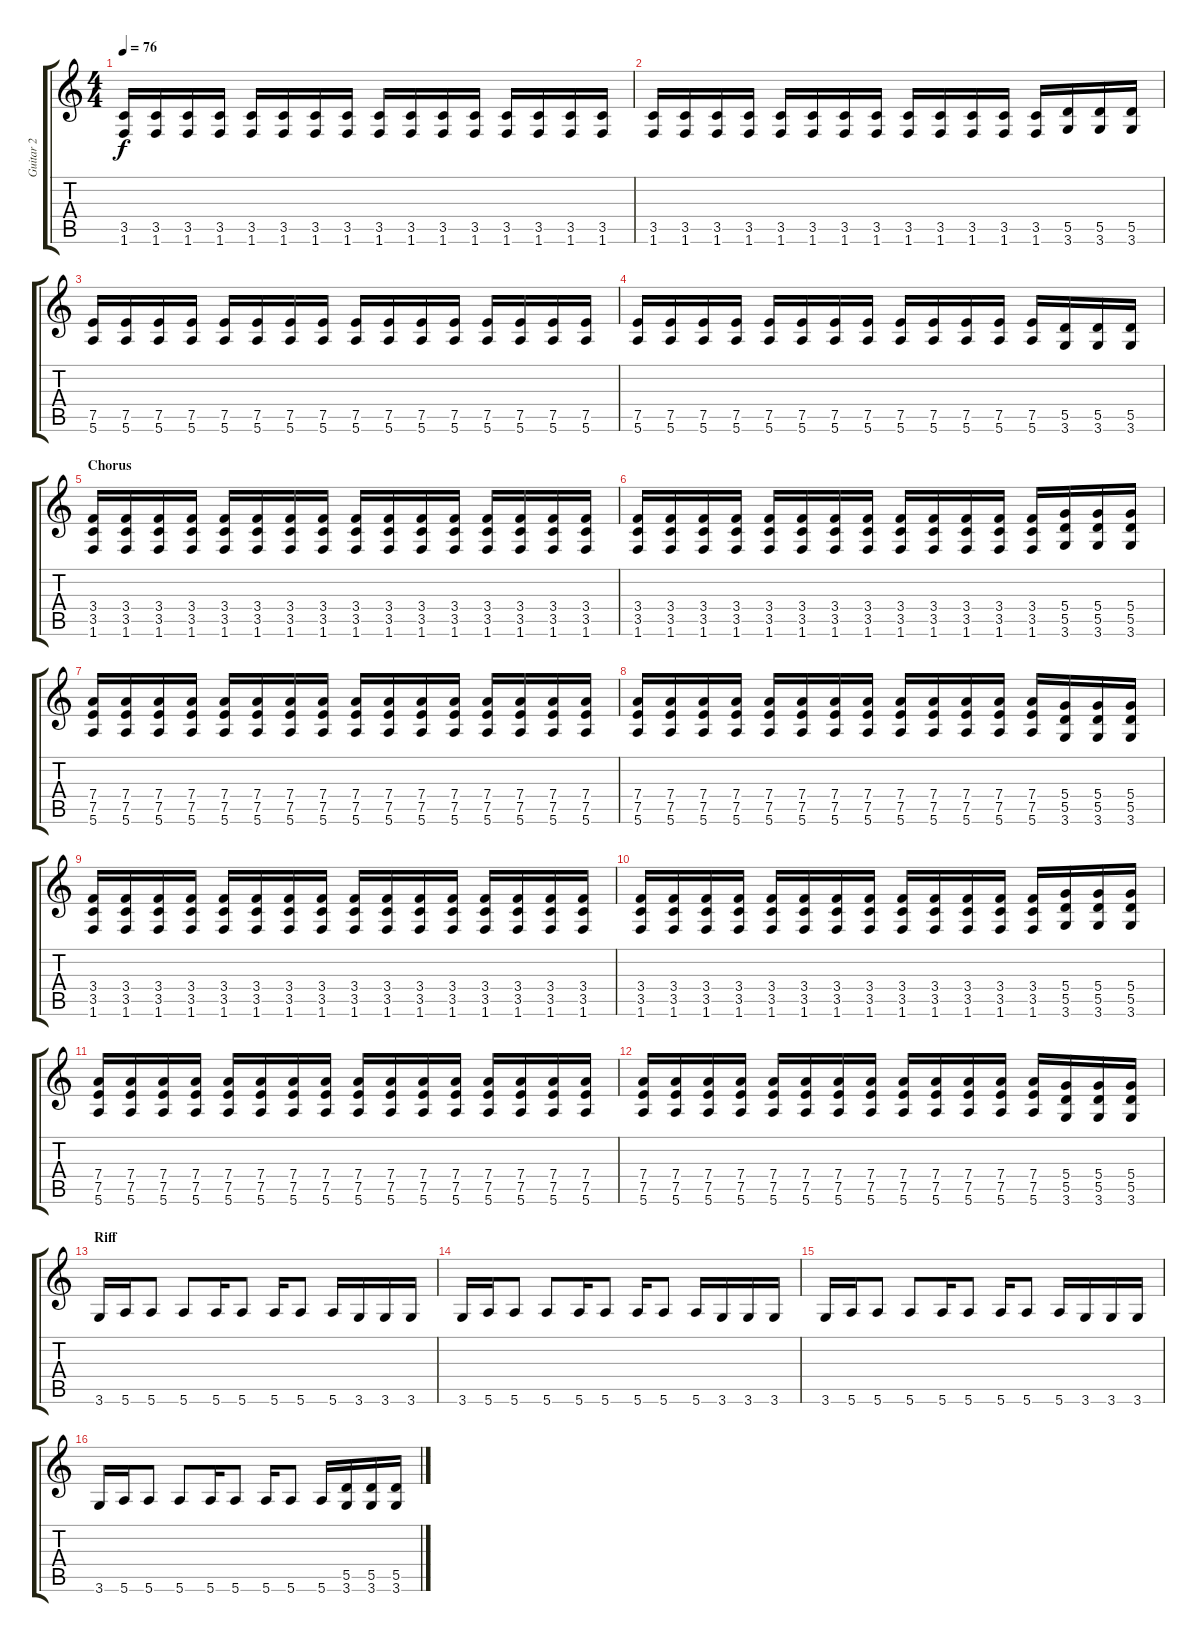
\track ("Guitar 2" "Guitar 2") {instrument distortionguitar}
\staff {score tabs}
\tuning (E4 B3 G3 D3 A2 E2) {hide}
\ts (4 4)
\tempo 76
\clef g2
\ks c
(3.5 1.6).16{dy f} (3.5 1.6).16 (3.5 1.6).16 (3.5 1.6).16 (3.5 1.6).16 (3.5 1.6).16 (3.5 1.6).16 (3.5 1.6).16 (3.5 1.6).16 (3.5 1.6).16 (3.5 1.6).16 (3.5 1.6).16 (3.5 1.6).16 (3.5 1.6).16 (3.5 1.6).16 (3.5 1.6).16 |
(3.5 1.6).16 (3.5 1.6).16 (3.5 1.6).16 (3.5 1.6).16 (3.5 1.6).16 (3.5 1.6).16 (3.5 1.6).16 (3.5 1.6).16 (3.5 1.6).16 (3.5 1.6).16 (3.5 1.6).16 (3.5 1.6).16 (3.5 1.6).16 (5.5 3.6).16 (5.5 3.6).16 (5.5 3.6).16 |
(7.5 5.6).16 (7.5 5.6).16 (7.5 5.6).16 (7.5 5.6).16 (7.5 5.6).16 (7.5 5.6).16 (7.5 5.6).16 (7.5 5.6).16 (7.5 5.6).16 (7.5 5.6).16 (7.5 5.6).16 (7.5 5.6).16 (7.5 5.6).16 (7.5 5.6).16 (7.5 5.6).16 (7.5 5.6).16 |
(7.5 5.6).16 (7.5 5.6).16 (7.5 5.6).16 (7.5 5.6).16 (7.5 5.6).16 (7.5 5.6).16 (7.5 5.6).16 (7.5 5.6).16 (7.5 5.6).16 (7.5 5.6).16 (7.5 5.6).16 (7.5 5.6).16 (7.5 5.6).16 (5.5 3.6).16 (5.5 3.6).16 (5.5 3.6).16 |
\section ("" "Chorus")
(3.4 3.5 1.6).16 (3.4 3.5 1.6).16 (3.4 3.5 1.6).16 (3.4 3.5 1.6).16 (3.4 3.5 1.6).16 (3.4 3.5 1.6).16 (3.4 3.5 1.6).16 (3.4 3.5 1.6).16 (3.4 3.5 1.6).16 (3.4 3.5 1.6).16 (3.4 3.5 1.6).16 (3.4 3.5 1.6).16 (3.4 3.5 1.6).16 (3.4 3.5 1.6).16 (3.4 3.5 1.6).16 (3.4 3.5 1.6).16 |
(3.4 3.5 1.6).16 (3.4 3.5 1.6).16 (3.4 3.5 1.6).16 (3.4 3.5 1.6).16 (3.4 3.5 1.6).16 (3.4 3.5 1.6).16 (3.4 3.5 1.6).16 (3.4 3.5 1.6).16 (3.4 3.5 1.6).16 (3.4 3.5 1.6).16 (3.4 3.5 1.6).16 (3.4 3.5 1.6).16 (3.4 3.5 1.6).16 (5.4 5.5 3.6).16 (5.4 5.5 3.6).16 (5.4 5.5 3.6).16 |
(7.4 7.5 5.6).16 (7.4 7.5 5.6).16 (7.4 7.5 5.6).16 (7.4 7.5 5.6).16 (7.4 7.5 5.6).16 (7.4 7.5 5.6).16 (7.4 7.5 5.6).16 (7.4 7.5 5.6).16 (7.4 7.5 5.6).16 (7.4 7.5 5.6).16 (7.4 7.5 5.6).16 (7.4 7.5 5.6).16 (7.4 7.5 5.6).16 (7.4 7.5 5.6).16 (7.4 7.5 5.6).16 (7.4 7.5 5.6).16 |
(7.4 7.5 5.6).16 (7.4 7.5 5.6).16 (7.4 7.5 5.6).16 (7.4 7.5 5.6).16 (7.4 7.5 5.6).16 (7.4 7.5 5.6).16 (7.4 7.5 5.6).16 (7.4 7.5 5.6).16 (7.4 7.5 5.6).16 (7.4 7.5 5.6).16 (7.4 7.5 5.6).16 (7.4 7.5 5.6).16 (7.4 7.5 5.6).16 (5.4 5.5 3.6).16 (5.4 5.5 3.6).16 (5.4 5.5 3.6).16 |
(3.4 3.5 1.6).16 (3.4 3.5 1.6).16 (3.4 3.5 1.6).16 (3.4 3.5 1.6).16 (3.4 3.5 1.6).16 (3.4 3.5 1.6).16 (3.4 3.5 1.6).16 (3.4 3.5 1.6).16 (3.4 3.5 1.6).16 (3.4 3.5 1.6).16 (3.4 3.5 1.6).16 (3.4 3.5 1.6).16 (3.4 3.5 1.6).16 (3.4 3.5 1.6).16 (3.4 3.5 1.6).16 (3.4 3.5 1.6).16 |
(3.4 3.5 1.6).16 (3.4 3.5 1.6).16 (3.4 3.5 1.6).16 (3.4 3.5 1.6).16 (3.4 3.5 1.6).16 (3.4 3.5 1.6).16 (3.4 3.5 1.6).16 (3.4 3.5 1.6).16 (3.4 3.5 1.6).16 (3.4 3.5 1.6).16 (3.4 3.5 1.6).16 (3.4 3.5 1.6).16 (3.4 3.5 1.6).16 (5.4 5.5 3.6).16 (5.4 5.5 3.6).16 (5.4 5.5 3.6).16 |
(7.4 7.5 5.6).16 (7.4 7.5 5.6).16 (7.4 7.5 5.6).16 (7.4 7.5 5.6).16 (7.4 7.5 5.6).16 (7.4 7.5 5.6).16 (7.4 7.5 5.6).16 (7.4 7.5 5.6).16 (7.4 7.5 5.6).16 (7.4 7.5 5.6).16 (7.4 7.5 5.6).16 (7.4 7.5 5.6).16 (7.4 7.5 5.6).16 (7.4 7.5 5.6).16 (7.4 7.5 5.6).16 (7.4 7.5 5.6).16 |
(7.4 7.5 5.6).16 (7.4 7.5 5.6).16 (7.4 7.5 5.6).16 (7.4 7.5 5.6).16 (7.4 7.5 5.6).16 (7.4 7.5 5.6).16 (7.4 7.5 5.6).16 (7.4 7.5 5.6).16 (7.4 7.5 5.6).16 (7.4 7.5 5.6).16 (7.4 7.5 5.6).16 (7.4 7.5 5.6).16 (7.4 7.5 5.6).16 (5.4 5.5 3.6).16 (5.4 5.5 3.6).16 (5.4 5.5 3.6).16 |
\section ("" "Riff")
3.6.16 5.6.16 5.6.8 5.6.8 5.6.16 5.6.8 5.6.16 5.6.8 5.6.16 3.6.16 3.6.16 3.6.16 |
3.6.16 5.6.16 5.6.8 5.6.8 5.6.16 5.6.8 5.6.16 5.6.8 5.6.16 3.6.16 3.6.16 3.6.16 |
3.6.16 5.6.16 5.6.8 5.6.8 5.6.16 5.6.8 5.6.16 5.6.8 5.6.16 3.6.16 3.6.16 3.6.16 |
3.6.16 5.6.16 5.6.8 5.6.8 5.6.16 5.6.8 5.6.16 5.6.8 5.6.16 (5.5 3.6).16 (5.5 3.6).16 (5.5 3.6).16
